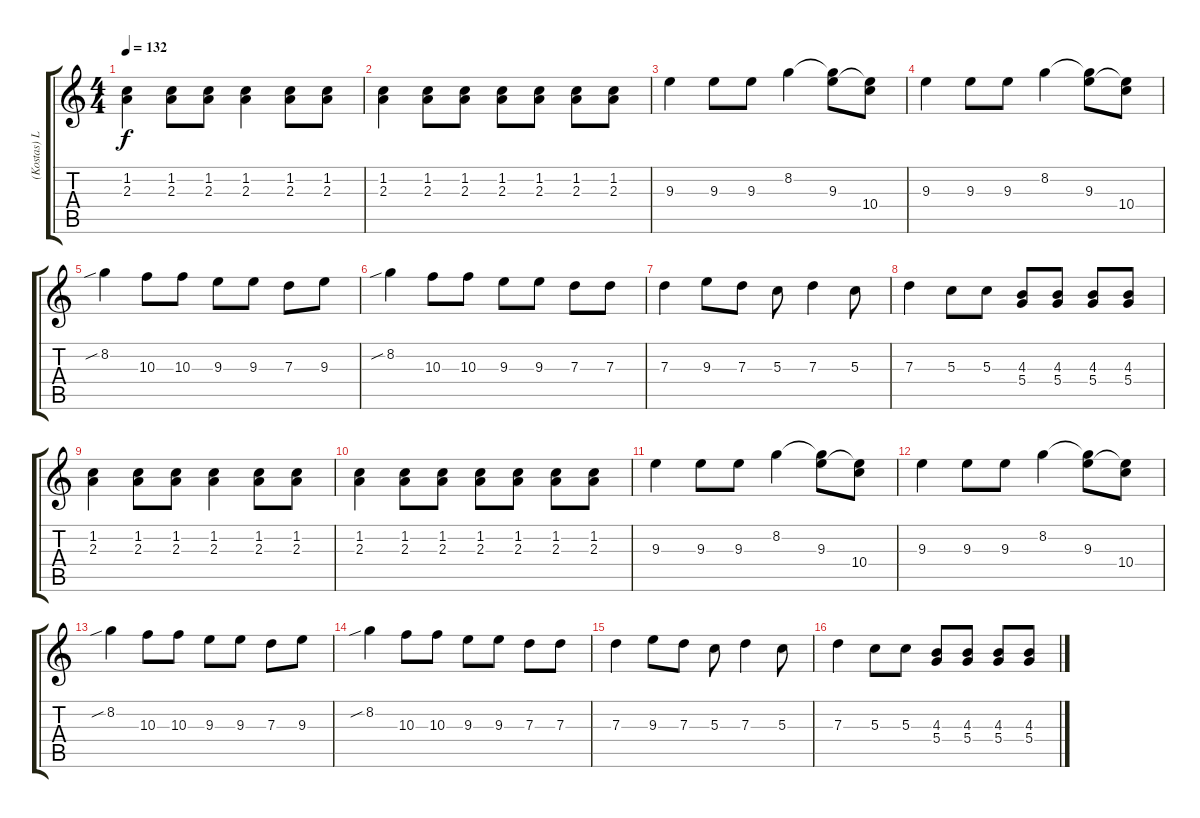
\track ("(Kostas) Lead Guitar" "(Kostas) L") {instrument overdrivenguitar}
\staff {score tabs}
\tuning (E4 B3 G3 D3 A2 E2) {hide}
\ts (4 4)
\tempo 132
\clef g2
\ks c
(1.2 2.3).4{dy f volume 14 instrument distortionguitar} (1.2 2.3).8 (1.2 2.3).8 (1.2 2.3).4 (1.2 2.3).8 (1.2 2.3).8 |
(1.2 2.3).4 (1.2 2.3).8 (1.2 2.3).8 (1.2 2.3).8 (1.2 2.3).8 (1.2 2.3).8 (1.2 2.3).8 |
9.3.4 9.3.8 9.3.8 8.2.4 (8.2{t} 9.3).8 (9.3{t} 10.4).8 |
9.3.4 9.3.8 9.3.8 8.2.4 (8.2{t} 9.3).8 (9.3{t} 10.4).8 |
8.2{sib}.4 10.3.8 10.3.8 9.3.8 9.3.8 7.3.8 9.3.8 |
8.2{sib}.4 10.3.8 10.3.8 9.3.8 9.3.8 7.3.8 7.3.8 |
7.3.4 9.3.8 7.3.8 5.3.8 7.3.4 5.3.8 |
7.3.4 5.3.8 5.3.8 (4.3 5.4).8 (4.3 5.4).8 (4.3 5.4).8 (4.3 5.4).8 |
(1.2 2.3).4 (1.2 2.3).8 (1.2 2.3).8 (1.2 2.3).4 (1.2 2.3).8 (1.2 2.3).8 |
(1.2 2.3).4 (1.2 2.3).8 (1.2 2.3).8 (1.2 2.3).8 (1.2 2.3).8 (1.2 2.3).8 (1.2 2.3).8 |
9.3.4 9.3.8 9.3.8 8.2.4 (8.2{t} 9.3).8 (9.3{t} 10.4).8 |
9.3.4 9.3.8 9.3.8 8.2.4 (8.2{t} 9.3).8 (9.3{t} 10.4).8 |
8.2{sib}.4 10.3.8 10.3.8 9.3.8 9.3.8 7.3.8 9.3.8 |
8.2{sib}.4 10.3.8 10.3.8 9.3.8 9.3.8 7.3.8 7.3.8 |
7.3.4 9.3.8 7.3.8 5.3.8 7.3.4 5.3.8 |
7.3.4 5.3.8 5.3.8 (4.3 5.4).8 (4.3 5.4).8 (4.3 5.4).8 (4.3 5.4).8
